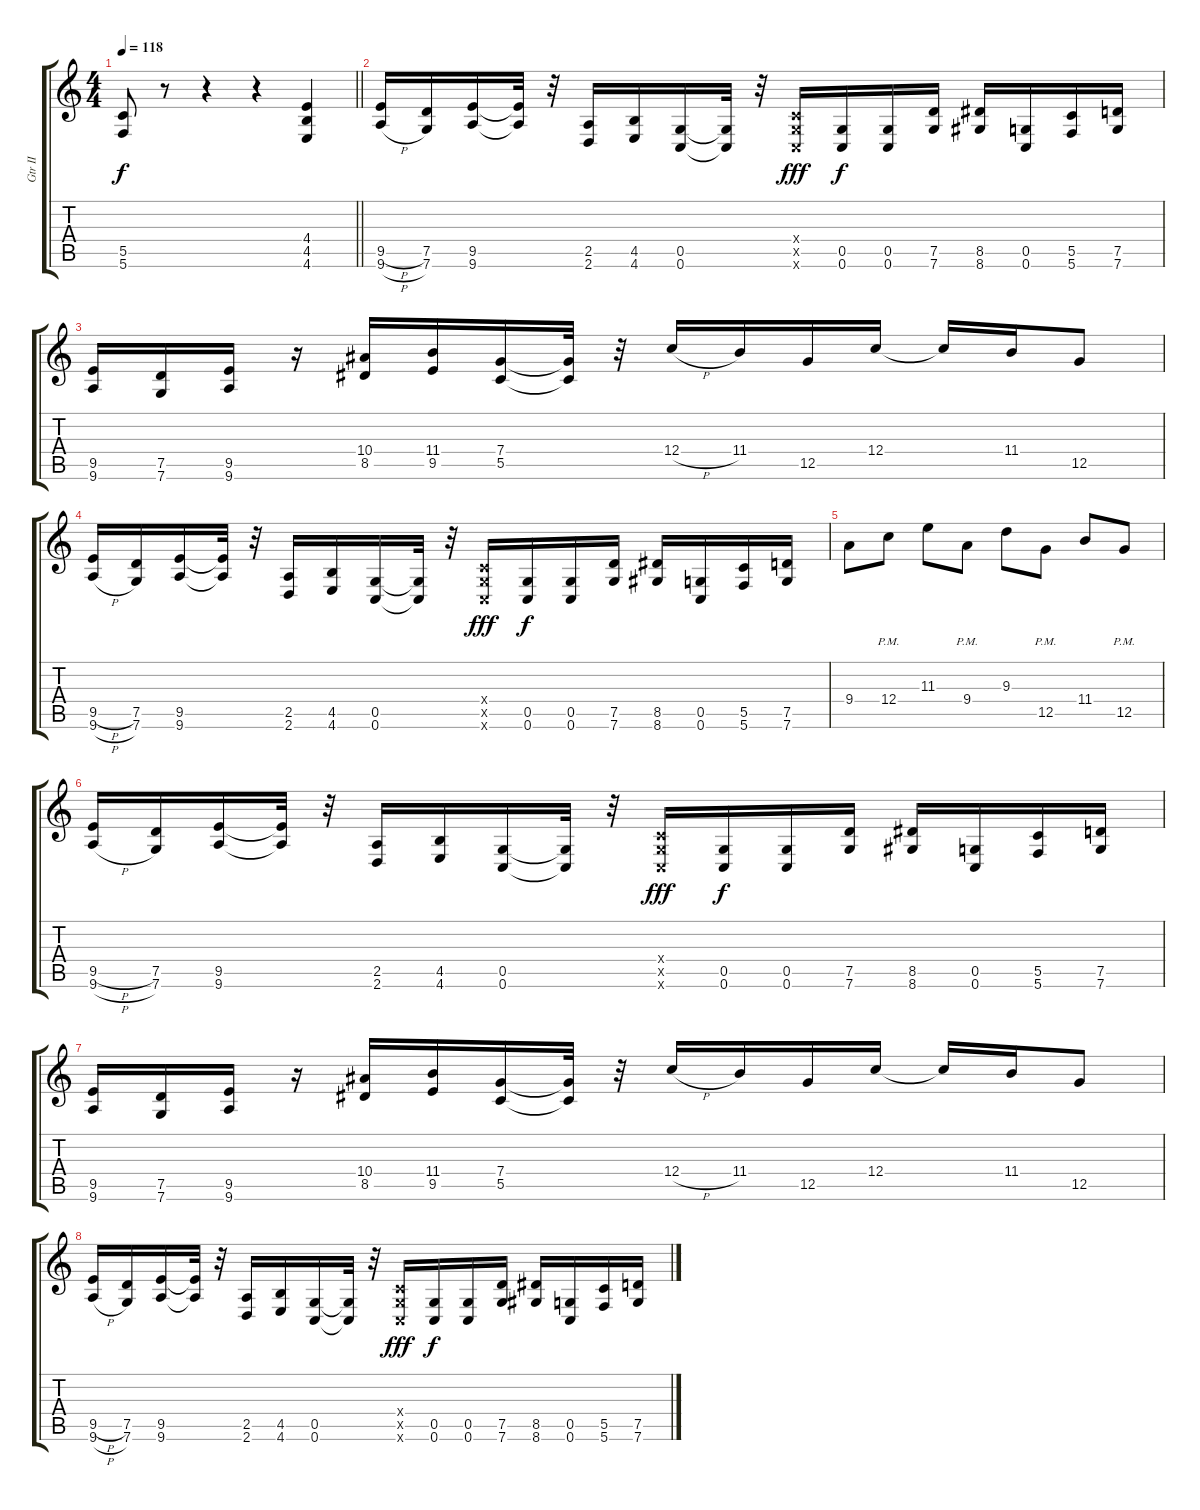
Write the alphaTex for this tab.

\track ("Gtr II" "Gtr II") {instrument overdrivenguitar}
\staff {score tabs}
\tuning (D4 A3 F3 C3 G2 C2) {hide}
\ts (4 4)
\tempo 118
\clef g2
\barLineRight lightlight
\ks c
(5.5 5.6).8{dy f} r.8 r.4 r.4 (4.4 4.5 4.6).4{volume 16} |
(9.5{h} 9.6{h}).16 (7.5 7.6).16 (9.5 9.6).16 (9.5{t} 9.6{t}).32 r.32 (2.5 2.6).16 (4.5 4.6).16 (0.5 0.6).16 (0.5{t} 0.6{t}).32 r.32 (0.4{x} 0.5{x} 0.6{x}).16{dy fff} (0.5 0.6).16{dy f} (0.5 0.6).16 (7.5 7.6).16 (8.5 8.6).16 (0.5 0.6).16 (5.5 5.6).16 (7.5 7.6).16 |
(9.5 9.6).16 (7.5 7.6).16 (9.5 9.6).16 r.16 (10.4 8.5).16 (11.4 9.5).16 (7.4 5.5).16 (7.4{t} 5.5{t}).32 r.32 12.4{h}.16 11.4.16 12.5.16 12.4.16 12.4{t}.16 11.4.16 12.5.8 |
(9.5{h} 9.6{h}).16 (7.5 7.6).16 (9.5 9.6).16 (9.5{t} 9.6{t}).32 r.32 (2.5 2.6).16 (4.5 4.6).16 (0.5 0.6).16 (0.5{t} 0.6{t}).32 r.32 (0.4{x} 0.5{x} 0.6{x}).16{dy fff} (0.5 0.6).16{dy f} (0.5 0.6).16 (7.5 7.6).16 (8.5 8.6).16 (0.5 0.6).16 (5.5 5.6).16 (7.5 7.6).16 |
9.4.8 12.4{pm}.8 11.3.8 9.4{pm}.8 9.3.8 12.5{pm}.8 11.4.8 12.5{pm}.8 |
(9.5{h} 9.6{h}).16 (7.5 7.6).16 (9.5 9.6).16 (9.5{t} 9.6{t}).32 r.32 (2.5 2.6).16 (4.5 4.6).16 (0.5 0.6).16 (0.5{t} 0.6{t}).32 r.32 (0.4{x} 0.5{x} 0.6{x}).16{dy fff} (0.5 0.6).16{dy f} (0.5 0.6).16 (7.5 7.6).16 (8.5 8.6).16 (0.5 0.6).16 (5.5 5.6).16 (7.5 7.6).16 |
(9.5 9.6).16 (7.5 7.6).16 (9.5 9.6).16 r.16 (10.4 8.5).16 (11.4 9.5).16 (7.4 5.5).16 (7.4{t} 5.5{t}).32 r.32 12.4{h}.16 11.4.16 12.5.16 12.4.16 12.4{t}.16 11.4.16 12.5.8 |
(9.5{h} 9.6{h}).16 (7.5 7.6).16 (9.5 9.6).16 (9.5{t} 9.6{t}).32 r.32 (2.5 2.6).16 (4.5 4.6).16 (0.5 0.6).16 (0.5{t} 0.6{t}).32 r.32 (0.4{x} 0.5{x} 0.6{x}).16{dy fff} (0.5 0.6).16{dy f} (0.5 0.6).16 (7.5 7.6).16 (8.5 8.6).16 (0.5 0.6).16 (5.5 5.6).16 (7.5 7.6).16
